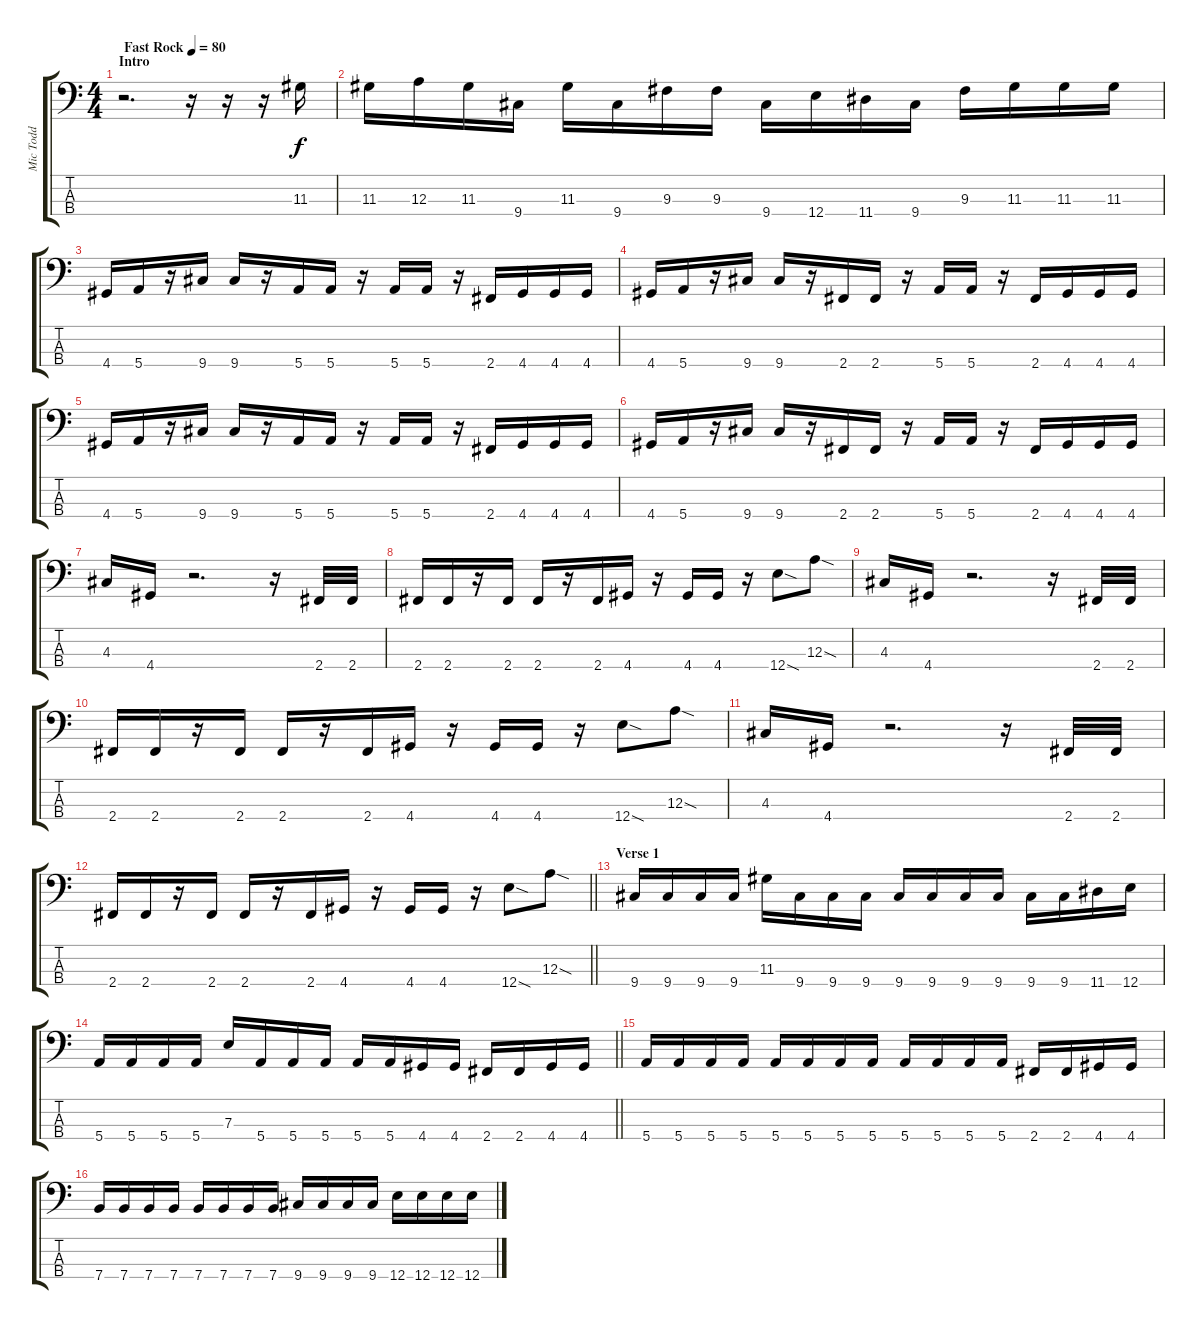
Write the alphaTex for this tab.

\track ("Mic Todd" "Mic Todd") {instrument electricbassfinger}
\staff {score tabs}
\tuning (G2 D2 A1 E1) {hide}
\ts (4 4)
\section ("" "Intro")
\tempo (80 "Fast Rock")
\clef f4
\ks c
r.2{d dy f instrument electricbassfinger} r.16 r.16 r.16 11.3.16 |
11.3.16 12.3.16 11.3.16 9.4.16 11.3.16 9.4.16 9.3.16 9.3.16 9.4.16 12.4.16 11.4.16 9.4.16 9.3.16 11.3.16 11.3.16 11.3.16 |
4.4.16 5.4.16 r.16 9.4.16 9.4.16 r.16 5.4.16 5.4.16 r.16 5.4.16 5.4.16 r.16 2.4.16 4.4.16 4.4.16 4.4.16 |
4.4.16 5.4.16 r.16 9.4.16 9.4.16 r.16 2.4.16 2.4.16 r.16 5.4.16 5.4.16 r.16 2.4.16 4.4.16 4.4.16 4.4.16 |
4.4.16 5.4.16 r.16 9.4.16 9.4.16 r.16 5.4.16 5.4.16 r.16 5.4.16 5.4.16 r.16 2.4.16 4.4.16 4.4.16 4.4.16 |
4.4.16 5.4.16 r.16 9.4.16 9.4.16 r.16 2.4.16 2.4.16 r.16 5.4.16 5.4.16 r.16 2.4.16 4.4.16 4.4.16 4.4.16 |
4.3.16 4.4.16 r.2{d} r.16 2.4.32 2.4.32 |
2.4.16 2.4.16 r.16 2.4.16 2.4.16 r.16 2.4.16 4.4.16 r.16 4.4.16 4.4.16 r.16 12.4{sod}.8 12.3{sod}.8 |
4.3.16 4.4.16 r.2{d} r.16 2.4.32 2.4.32 |
2.4.16 2.4.16 r.16 2.4.16 2.4.16 r.16 2.4.16 4.4.16 r.16 4.4.16 4.4.16 r.16 12.4{sod}.8 12.3{sod}.8 |
4.3.16 4.4.16 r.2{d} r.16 2.4.32 2.4.32 |
\barLineRight lightlight
2.4.16 2.4.16 r.16 2.4.16 2.4.16 r.16 2.4.16 4.4.16 r.16 4.4.16 4.4.16 r.16 12.4{sod}.8 12.3{sod}.8 |
\section ("" "Verse 1")
9.4.16 9.4.16 9.4.16 9.4.16 11.3.16 9.4.16 9.4.16 9.4.16 9.4.16 9.4.16 9.4.16 9.4.16 9.4.16 9.4.16 11.4.16 12.4.16 |
\barLineRight lightlight
5.4.16 5.4.16 5.4.16 5.4.16 7.3.16 5.4.16 5.4.16 5.4.16 5.4.16 5.4.16 4.4.16 4.4.16 2.4.16 2.4.16 4.4.16 4.4.16 |
5.4.16 5.4.16 5.4.16 5.4.16 5.4.16 5.4.16 5.4.16 5.4.16 5.4.16 5.4.16 5.4.16 5.4.16 2.4.16 2.4.16 4.4.16 4.4.16 |
7.4.16 7.4.16 7.4.16 7.4.16 7.4.16 7.4.16 7.4.16 7.4.16 9.4.16 9.4.16 9.4.16 9.4.16 12.4.16 12.4.16 12.4.16 12.4.16
